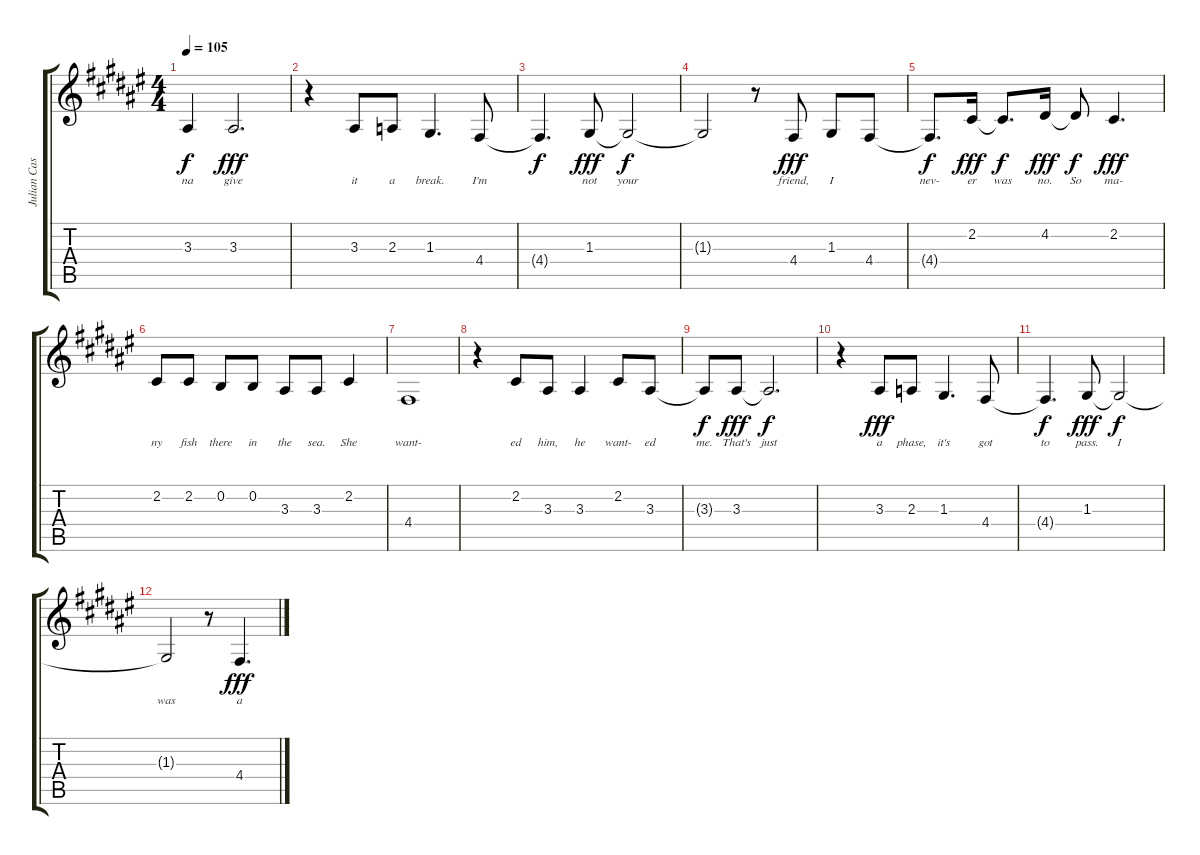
\track ("Julian Casablancas - Vocals" "Julian Cas") {instrument lead2sawtooth}
\staff {score tabs}
\tuning (E4 B3 G3 D3 A2 E2) {hide}
\ts (4 4)
\tempo 105
\clef g2
\ks f#
3.3{t}.4{lyrics (0 "na") lyrics (1 "") lyrics (2 "") lyrics (3 "") lyrics (4 "") dy f} 3.3.2{d lyrics (0 "give") lyrics (1 "") lyrics (2 "") lyrics (3 "") lyrics (4 "") dy fff} |
r.4 3.3.8{lyrics (0 "it") lyrics (1 "") lyrics (2 "") lyrics (3 "") lyrics (4 "")} 2.3.8{lyrics (0 "a") lyrics (1 "") lyrics (2 "") lyrics (3 "") lyrics (4 "")} 1.3.4{d lyrics (0 "break.") lyrics (1 "") lyrics (2 "") lyrics (3 "") lyrics (4 "")} 4.4.8{lyrics (0 "I'm") lyrics (1 "") lyrics (2 "") lyrics (3 "") lyrics (4 "")} |
4.4{t}.4{d lyrics (0 "") lyrics (1 "") lyrics (2 "") lyrics (3 "") lyrics (4 "") dy f} 1.3.8{lyrics (0 "not") lyrics (1 "") lyrics (2 "") lyrics (3 "") lyrics (4 "") dy fff} 1.3{t}.2{lyrics (0 "your") lyrics (1 "") lyrics (2 "") lyrics (3 "") lyrics (4 "") dy f} |
1.3{t}.2{lyrics (0 "") lyrics (1 "") lyrics (2 "") lyrics (3 "") lyrics (4 "")} r.8 4.4.8{lyrics (0 "friend,") lyrics (1 "") lyrics (2 "") lyrics (3 "") lyrics (4 "") dy fff} 1.3.8{lyrics (0 "I") lyrics (1 "") lyrics (2 "") lyrics (3 "") lyrics (4 "")} 4.4.8{lyrics (0 "") lyrics (1 "") lyrics (2 "") lyrics (3 "") lyrics (4 "")} |
4.4{t}.8{d lyrics (0 "nev-") lyrics (1 "") lyrics (2 "") lyrics (3 "") lyrics (4 "") dy f} 2.2.16{lyrics (0 "er") lyrics (1 "") lyrics (2 "") lyrics (3 "") lyrics (4 "") dy fff} 2.2{t}.8{d lyrics (0 "was") lyrics (1 "") lyrics (2 "") lyrics (3 "") lyrics (4 "") dy f} 4.2.16{lyrics (0 "no.") lyrics (1 "") lyrics (2 "") lyrics (3 "") lyrics (4 "") dy fff} 4.2{t}.8{lyrics (0 "So") lyrics (1 "") lyrics (2 "") lyrics (3 "") lyrics (4 "") dy f} 2.2.4{d lyrics (0 "ma-") lyrics (1 "") lyrics (2 "") lyrics (3 "") lyrics (4 "") dy fff} |
2.2.8{lyrics (0 "ny") lyrics (1 "") lyrics (2 "") lyrics (3 "") lyrics (4 "")} 2.2.8{lyrics (0 "fish") lyrics (1 "") lyrics (2 "") lyrics (3 "") lyrics (4 "")} 0.2.8{lyrics (0 "there") lyrics (1 "") lyrics (2 "") lyrics (3 "") lyrics (4 "")} 0.2.8{lyrics (0 "in") lyrics (1 "") lyrics (2 "") lyrics (3 "") lyrics (4 "")} 3.3.8{lyrics (0 "the") lyrics (1 "") lyrics (2 "") lyrics (3 "") lyrics (4 "")} 3.3.8{lyrics (0 "sea.") lyrics (1 "") lyrics (2 "") lyrics (3 "") lyrics (4 "")} 2.2.4{lyrics (0 "She") lyrics (1 "") lyrics (2 "") lyrics (3 "") lyrics (4 "")} |
4.4.1{lyrics (0 "want-") lyrics (1 "") lyrics (2 "") lyrics (3 "") lyrics (4 "")} |
r.4 2.2.8{lyrics (0 "ed") lyrics (1 "") lyrics (2 "") lyrics (3 "") lyrics (4 "")} 3.3.8{lyrics (0 "him,") lyrics (1 "") lyrics (2 "") lyrics (3 "") lyrics (4 "")} 3.3.4{lyrics (0 "he") lyrics (1 "") lyrics (2 "") lyrics (3 "") lyrics (4 "")} 2.2.8{lyrics (0 "want-") lyrics (1 "") lyrics (2 "") lyrics (3 "") lyrics (4 "")} 3.3.8{lyrics (0 "ed") lyrics (1 "") lyrics (2 "") lyrics (3 "") lyrics (4 "")} |
3.3{t}.8{lyrics (0 "me.") lyrics (1 "") lyrics (2 "") lyrics (3 "") lyrics (4 "") dy f} 3.3.8{lyrics (0 "That's") lyrics (1 "") lyrics (2 "") lyrics (3 "") lyrics (4 "") dy fff} 3.3{t}.2{d lyrics (0 "just") lyrics (1 "") lyrics (2 "") lyrics (3 "") lyrics (4 "") dy f} |
r.4 3.3.8{lyrics (0 "a") lyrics (1 "") lyrics (2 "") lyrics (3 "") lyrics (4 "") dy fff} 2.3.8{lyrics (0 "phase,") lyrics (1 "") lyrics (2 "") lyrics (3 "") lyrics (4 "")} 1.3.4{d lyrics (0 "it's") lyrics (1 "") lyrics (2 "") lyrics (3 "") lyrics (4 "")} 4.4.8{lyrics (0 "got") lyrics (1 "") lyrics (2 "") lyrics (3 "") lyrics (4 "")} |
4.4{t}.4{d lyrics (0 "to") lyrics (1 "") lyrics (2 "") lyrics (3 "") lyrics (4 "") dy f} 1.3.8{lyrics (0 "pass.") lyrics (1 "") lyrics (2 "") lyrics (3 "") lyrics (4 "") dy fff} 1.3{t}.2{lyrics (0 "I") lyrics (1 "") lyrics (2 "") lyrics (3 "") lyrics (4 "") dy f} |
1.3{t}.2{lyrics (0 "was") lyrics (1 "") lyrics (2 "") lyrics (3 "") lyrics (4 "")} r.8 4.4.4{d lyrics (0 "a") lyrics (1 "") lyrics (2 "") lyrics (3 "") lyrics (4 "") dy fff}
